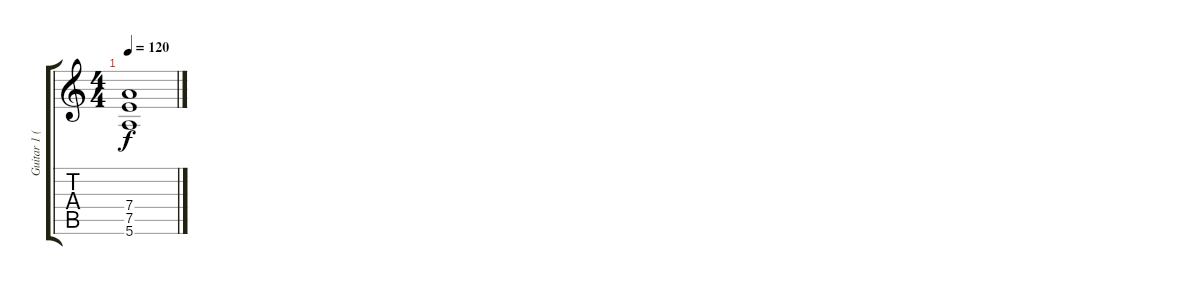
\track ("Guitar 1 (Tom DeLonge)" "Guitar 1 (") {instrument distortionguitar}
\staff {score tabs}
\tuning (E4 B3 G3 D3 A2 E2) {hide}
\ts (4 4)
\tempo 120
\clef g2
\ks c
(7.4{t} 7.5{t} 5.6{t}).1{dy f}
